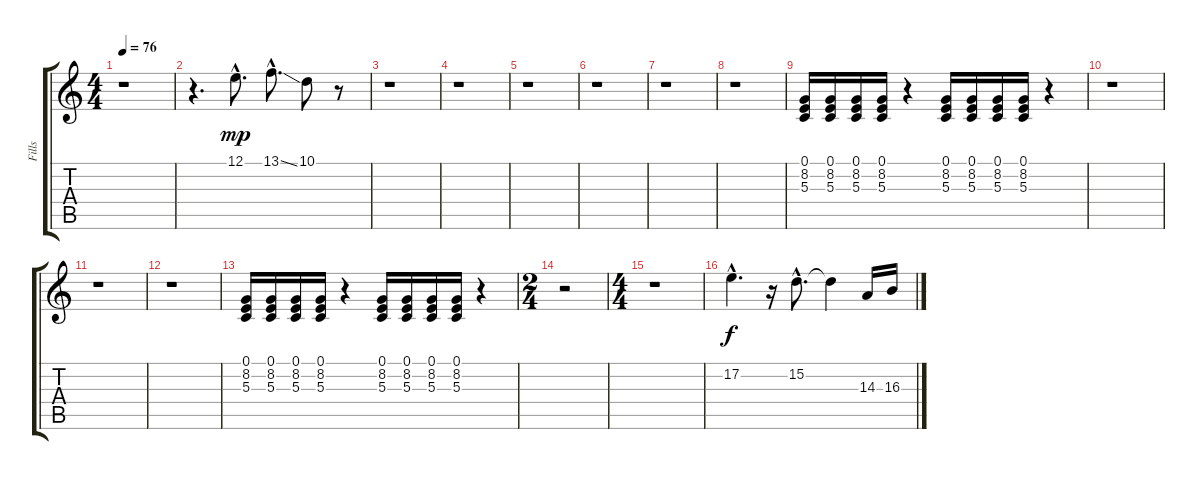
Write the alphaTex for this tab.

\track ("Fills" "Fills") {instrument pad3polysynth}
\staff {score tabs}
\tuning (E4 B3 G3 D3 A2 E2) {hide}
\ts (4 4)
\tempo 76
\clef g2
\ks c
r.1{dy f} |
r.4{d instrument pad3polysynth} 12.1{hac}.8{d dy mp} 13.1{ss hac}.8{d} 10.1.8 r.8 |
r.1 |
r.1 |
r.1 |
r.1 |
r.1 |
r.1 |
(0.1 8.2 5.3).16 (0.1 8.2 5.3).16 (0.1 8.2 5.3).16 (0.1 8.2 5.3).16 r.4 (0.1 8.2 5.3).16 (0.1 8.2 5.3).16 (0.1 8.2 5.3).16 (0.1 8.2 5.3).16 r.4 |
r.1 |
r.1 |
r.1 |
(0.1 8.2 5.3).16 (0.1 8.2 5.3).16 (0.1 8.2 5.3).16 (0.1 8.2 5.3).16 r.4 (0.1 8.2 5.3).16 (0.1 8.2 5.3).16 (0.1 8.2 5.3).16 (0.1 8.2 5.3).16 r.4 |
\ts (2 4)
r.2 |
\ts (4 4)
r.1 |
17.2{hac}.4{d dy f} r.16 15.2{hac}.8{d} 15.2{t}.4 14.3.16 16.3.16
